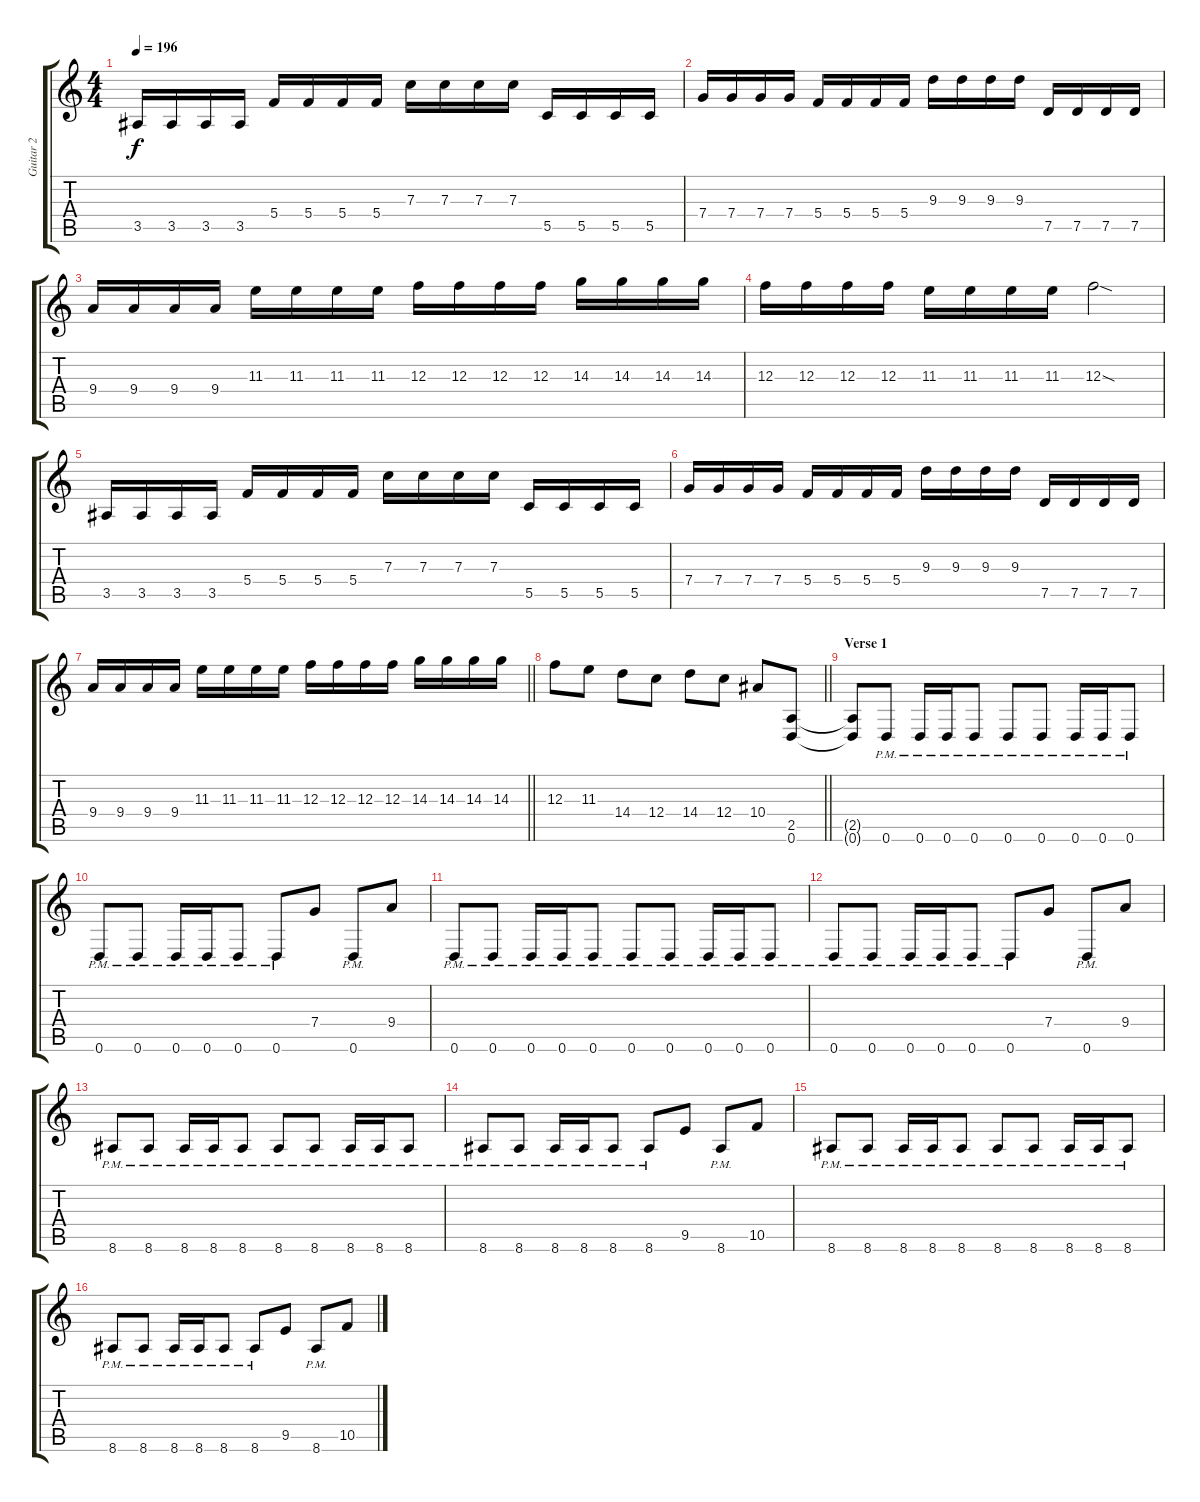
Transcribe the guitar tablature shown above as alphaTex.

\track ("Guitar 2" "Guitar 2") {instrument distortionguitar}
\staff {score tabs}
\tuning (D4 A3 F3 C3 G2 D2) {hide}
\ts (4 4)
\tempo 196
\clef g2
\ks c
3.5.16{dy f} 3.5.16 3.5.16 3.5.16 5.4.16 5.4.16 5.4.16 5.4.16 7.3.16 7.3.16 7.3.16 7.3.16 5.5.16 5.5.16 5.5.16 5.5.16 |
7.4.16 7.4.16 7.4.16 7.4.16 5.4.16 5.4.16 5.4.16 5.4.16 9.3.16 9.3.16 9.3.16 9.3.16 7.5.16 7.5.16 7.5.16 7.5.16 |
9.4.16 9.4.16 9.4.16 9.4.16 11.3.16 11.3.16 11.3.16 11.3.16 12.3.16 12.3.16 12.3.16 12.3.16 14.3.16 14.3.16 14.3.16 14.3.16 |
12.3.16 12.3.16 12.3.16 12.3.16 11.3.16 11.3.16 11.3.16 11.3.16 12.3{sod}.2 |
3.5.16 3.5.16 3.5.16 3.5.16 5.4.16 5.4.16 5.4.16 5.4.16 7.3.16 7.3.16 7.3.16 7.3.16 5.5.16 5.5.16 5.5.16 5.5.16 |
7.4.16 7.4.16 7.4.16 7.4.16 5.4.16 5.4.16 5.4.16 5.4.16 9.3.16 9.3.16 9.3.16 9.3.16 7.5.16 7.5.16 7.5.16 7.5.16 |
\barLineRight lightlight
9.4.16 9.4.16 9.4.16 9.4.16 11.3.16 11.3.16 11.3.16 11.3.16 12.3.16 12.3.16 12.3.16 12.3.16 14.3.16 14.3.16 14.3.16 14.3.16 |
\section ("" "")
\barLineRight lightlight
12.3.8 11.3.8 14.4.8 12.4.8 14.4.8 12.4.8 10.4.8 (2.5 0.6).8{balance 0} |
\section ("" "Verse 1")
(2.5{t} 0.6{t}).8 0.6{pm}.8 0.6{pm}.16 0.6{pm}.16 0.6{pm}.8 0.6{pm}.8 0.6{pm}.8 0.6{pm}.16 0.6{pm}.16 0.6{pm}.8 |
0.6{pm}.8 0.6{pm}.8 0.6{pm}.16 0.6{pm}.16 0.6{pm}.8 0.6{pm}.8 7.4.8 0.6{pm}.8 9.4.8 |
0.6{pm}.8 0.6{pm}.8 0.6{pm}.16 0.6{pm}.16 0.6{pm}.8 0.6{pm}.8 0.6{pm}.8 0.6{pm}.16 0.6{pm}.16 0.6{pm}.8 |
0.6{pm}.8 0.6{pm}.8 0.6{pm}.16 0.6{pm}.16 0.6{pm}.8 0.6{pm}.8 7.4.8 0.6{pm}.8 9.4.8 |
8.6{pm}.8 8.6{pm}.8 8.6{pm}.16 8.6{pm}.16 8.6{pm}.8 8.6{pm}.8 8.6{pm}.8 8.6{pm}.16 8.6{pm}.16 8.6{pm}.8 |
8.6{pm}.8 8.6{pm}.8 8.6{pm}.16 8.6{pm}.16 8.6{pm}.8 8.6{pm}.8 9.5.8 8.6{pm}.8 10.5.8 |
8.6{pm}.8 8.6{pm}.8 8.6{pm}.16 8.6{pm}.16 8.6{pm}.8 8.6{pm}.8 8.6{pm}.8 8.6{pm}.16 8.6{pm}.16 8.6{pm}.8 |
8.6{pm}.8 8.6{pm}.8 8.6{pm}.16 8.6{pm}.16 8.6{pm}.8 8.6{pm}.8 9.5.8 8.6{pm}.8 10.5.8
